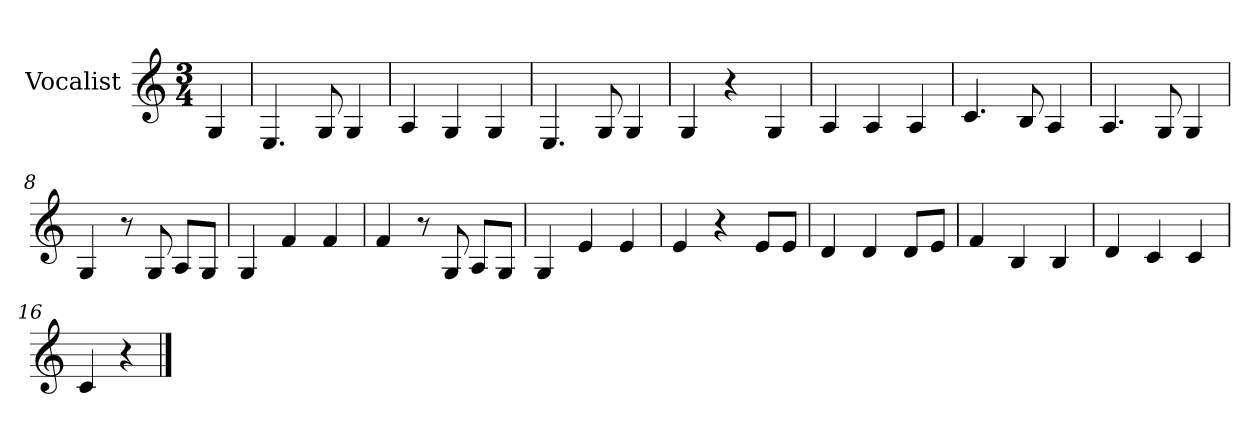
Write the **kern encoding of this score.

**kern
*part1
*staff1
*I"Vocalist
*k[]
*C:
*M3/4
=
4G
=1
4.E
8G
4G
=2
4A
4G
4G
=3
4.E
8G
4G
=4
4G
4r
4G
=5
4A
4A
4A
=6
4.c
8B
4A
=7
4.A
8G
4G
=8
4G
8r
8G
8AL
8GJ
=9
4G
4f
4f
=10
4f
8r
8G
8AL
8GJ
=11
4G
4e
4e
=12
4e
4r
8eL
8eJ
=13
4d
4d
8dL
8eJ
=14
4f
4B
4B
=15
4d
4c
4c
=16
4c
4r
==
*-
